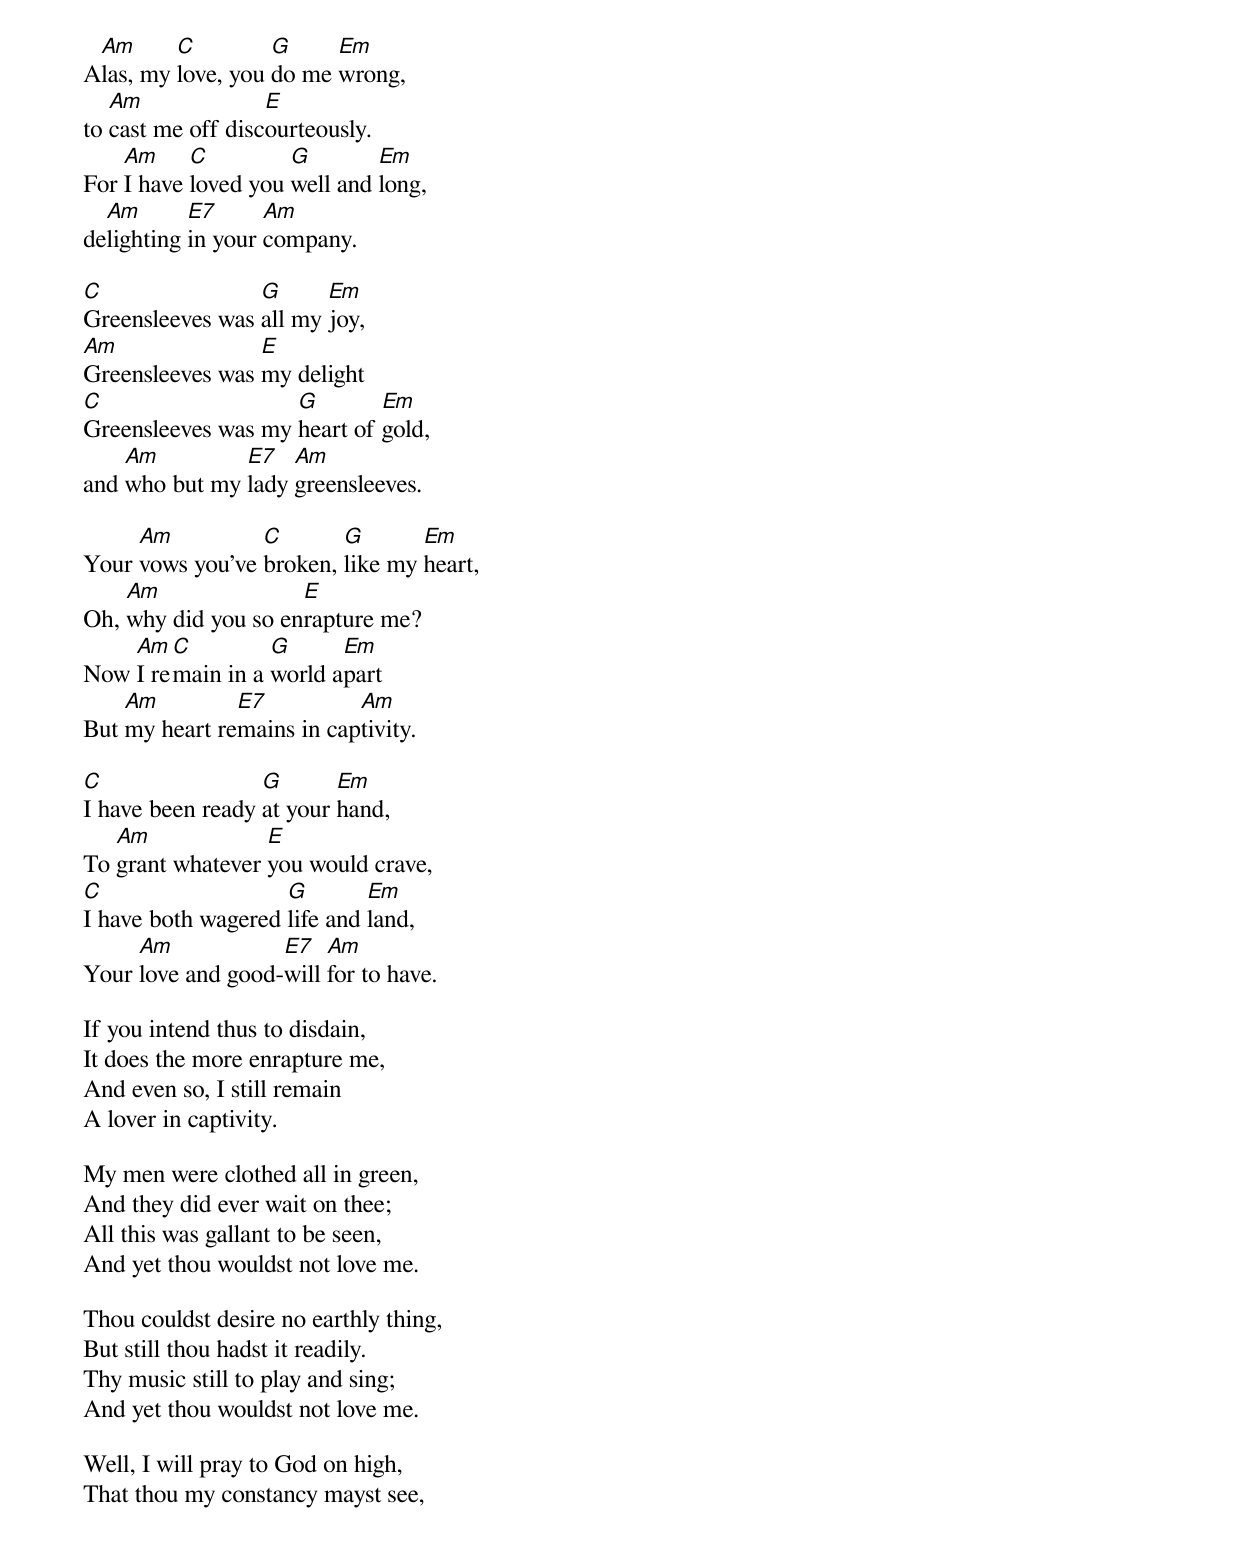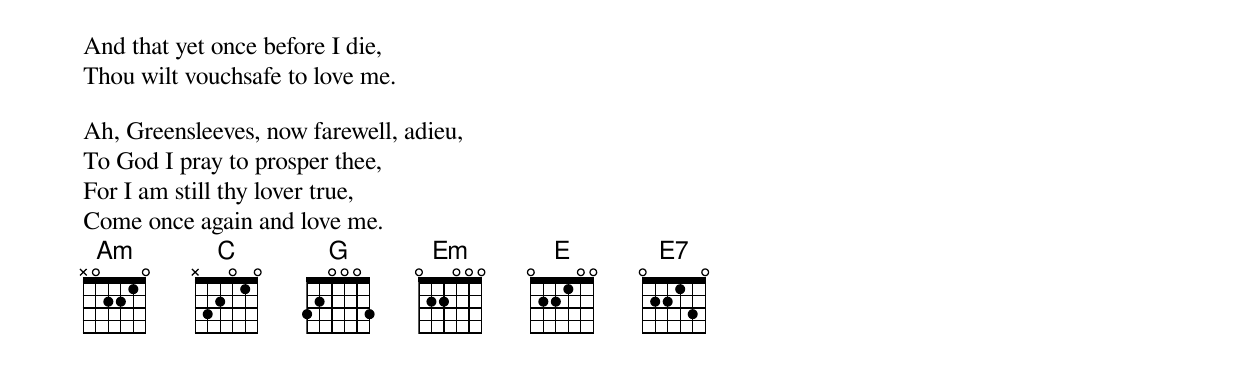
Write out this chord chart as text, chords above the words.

 Am      C         G     Em
Alas, my love, you do me wrong,
   Am              E
to cast me off discourteously.
    Am     C         G        Em
For I have loved you well and long,
  Am       E7      Am
delighting in your company.

C                G      Em
Greensleeves was all my joy,
Am               E
Greensleeves was my delight
C                   G        Em
Greensleeves was my heart of gold,
    Am         E7   Am
and who but my lady greensleeves.

     Am          C       G       Em
Your vows you've broken, like my heart,
    Am               E
Oh, why did you so enrapture me?
    Am  C         G      Em
Now I remain in a world apart
    Am         E7          Am
But my heart remains in captivity.

C                 G       Em
I have been ready at your hand,
   Am             E
To grant whatever you would crave,
C                   G        Em
I have both wagered life and land,
     Am            E7   Am
Your love and good-will for to have.

If you intend thus to disdain,
It does the more enrapture me,
And even so, I still remain
A lover in captivity.

My men were clothed all in green,
And they did ever wait on thee;
All this was gallant to be seen,
And yet thou wouldst not love me.

Thou couldst desire no earthly thing,
But still thou hadst it readily.
Thy music still to play and sing;
And yet thou wouldst not love me.

Well, I will pray to God on high,
That thou my constancy mayst see,
And that yet once before I die,
Thou wilt vouchsafe to love me.

Ah, Greensleeves, now farewell, adieu,
To God I pray to prosper thee,
For I am still thy lover true,
Come once again and love me.
